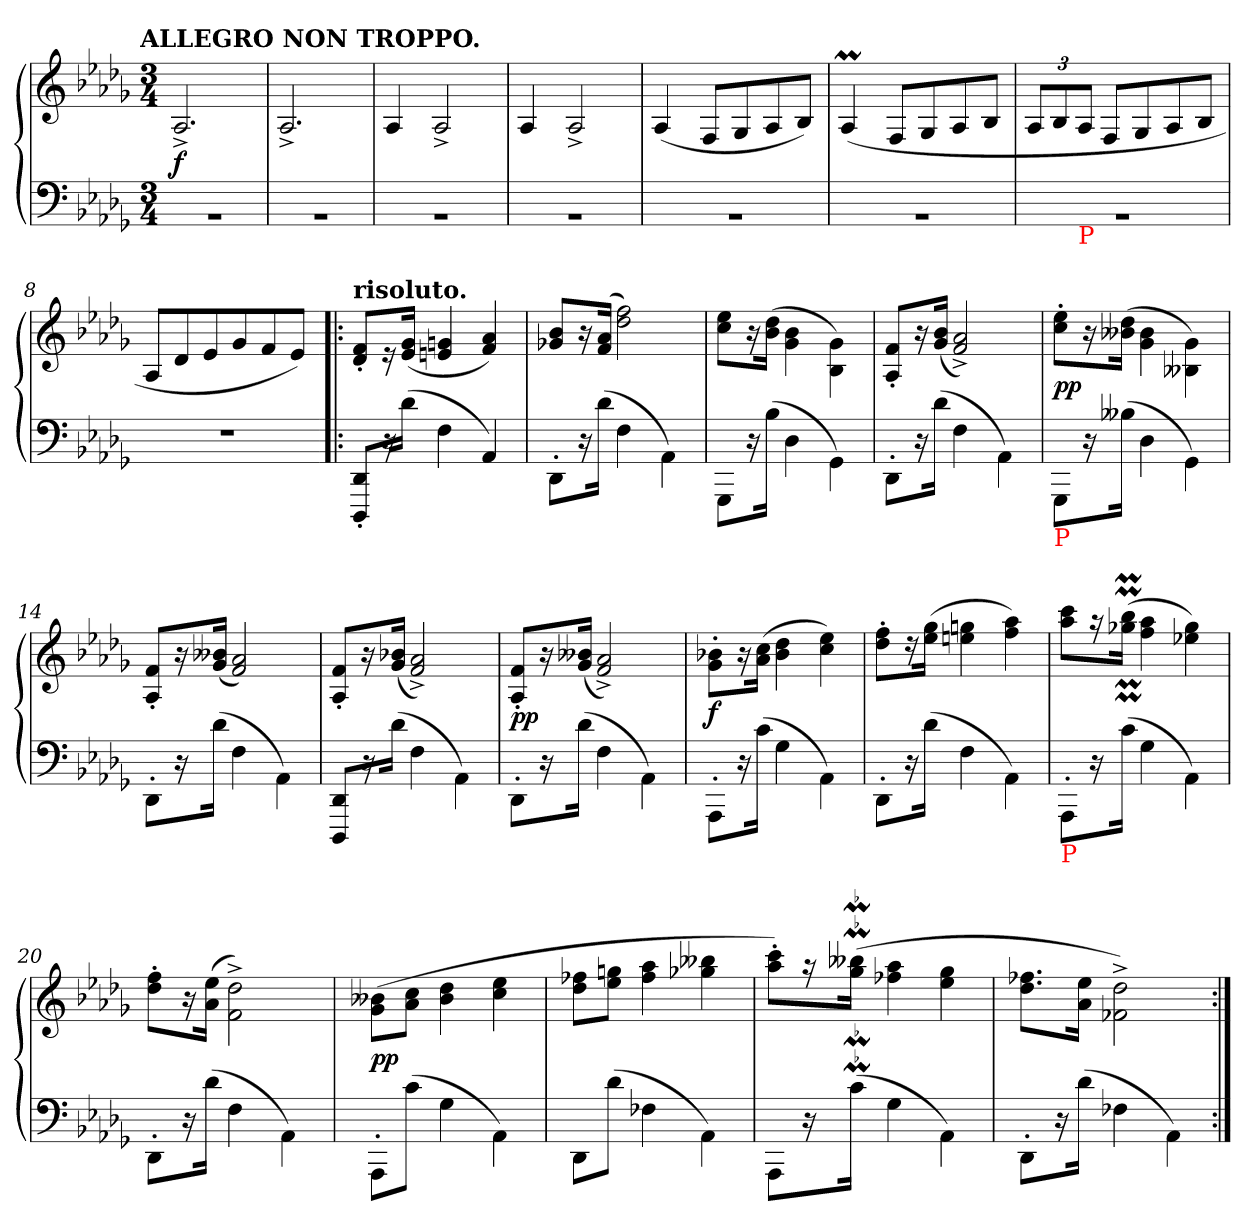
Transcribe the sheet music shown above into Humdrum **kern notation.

**kern	**kern	**dynam
*part1	*part1	*part1
*staff2	*staff1	*staff1/2
*clefF4	*clefG2	*
*k[b-e-a-d-g-]	*k[b-e-a-d-g-]	*
*D-:	*D-:	*
!!LO:TX:omd:t=ALLEGRO NON TROPPO.
*M3/4	*M3/4	*
*MM128	*MM128	*
=1	=1	=1
2.rBB	2.A-^>/	f
=2	=2	=2
2.rBB	2.A-^>/	.
=3	=3	=3
2.rBB	4A-/	.
.	2A-^>/	.
=4	=4	=4
2.rBB	4A-/	.
.	2A-^>/	.
=5	=5	=5
2.rBB	(>4A-/	.
.	8F/L	.
.	8G-/	.
.	8A-/	.
.	8B-/J)	.
=6	=6	=6
2.rBB	(>4A-M/	.
.	8F/L	.
.	8G-/	.
.	8A-/	.
.	8B-J	.
=7	=7	=7
*	*Xbrackettup	*
*^	*	*
2.rBB	6ryy	12A-/L	.
.	.	12B-/	.
!	!LO:TX:b:color=red:t=P	!	!
.	3..ryy	12A-/J	.
.	.	8F/L	.
.	.	8G-/	.
.	.	8A-/	.
.	.	8B-/J	.
*v	*v	*	*
=8	=8	=8
2.r	8A-/L	.
.	8d-	.
.	8e-	.
.	8g-	.
.	8f	.
.	8e-J)	.
=9!|:	=9!|:	=9!|:
!	!LO:TX:a:B:t=risoluto.	!
8DD-'</ 8DDD-'</L	8f'/ 8d-'/L	.
16r	16r	.
(>16d-\Jk	(<16g-/ 16e-/Jk	.
4F	4gn 4en	.
4AA-)	4a- 4f)	.
=10	=10	=10
8DD-'L	8b-/ 8g-X/L	.
16r	16r	.
(>16d-Jk	(>16a- 16fJk	.
4F	2ff 2dd-)	.
4AA-\)	.	.
=11	=11	=11
8GGG-\L	8ee- 8ccL	.
16r	16r	.
(>16B-Jk	(>16dd- 16b-Jk	.
4D-	4b-\ 4g-\	.
4GG-\)	4g-\ 4B-\)	.
=12	=12	=12
8DD-'L	8f'/ 8A-'/L	.
16r	16r	.
(>16d-Jk	(<16b- 16g-Jk	.
4F	2a-^> 2f^>)	.
4AA-\)	.	.
=13	=13	=13
!LO:TX:b:color=red:t=P	!	!
8GGG-\L	8ee-' 8cc'L	pp
16r	16r	.
(>16B--XJk	(>16dd- 16b--XJk	.
4D-	4b--\ 4g-\	.
4GG-\)	4g-\ 4B--X\)	.
=14	=14	=14
8DD-'L	8f'/ 8A-'/L	.
16r	16r	.
(>16d-Jk	(<16b--X 16g-Jk	.
4F	2a- 2f)	.
4AA-\)	.	.
=15	=15	=15
8DD-/ 8DDD-/L	8f'/ 8A-'/L	.
16r	16r	.
(>16d-\Jk	(<16b-X 16g-Jk	.
4F	2a-^>/ 2f^>/)	.
4AA-\)	.	.
=16	=16	=16
8DD-'L	8f'/ 8A-'/L	pp
16r	16r	.
(>16d-Jk	(<16b--X 16g-Jk	.
4F	2a-^> 2f^>)	.
4AA-\)	.	.
=17	=17	=17
8AAA-'\L	8b-X'\ 8g-'\L	f
16r	16r	.
(>16cJk	(>16cc 16a-Jk	.
4G-	4dd- 4b-	.
4AA-\)	4ee- 4cc)	.
=18	=18	=18
8DD-'L	8ff' 8dd-'L	.
16r	16r	.
(>16d-Jk	(>16gg- 16ee-Jk	.
4F	4ggn 4een	.
4AA-\)	4aa- 4ff)	.
=19	=19	=19
!LO:TX:b:color=red:t=P	!	!
8AAA-'\L	8ccc 8aa-L	.
16r	16r	.
(>16cJk	(>16bb-M 16gg-XMJk	.
4G-	4aa- 4ff	.
4AA-\)	4gg- 4ee-X)	.
=20	=20	=20
8DD-'L	8ff' 8dd-'L	.
16r	16r	.
(>16d-Jk	(>16ee- 16a-Jk	.
4F	2dd-^\ 2f^\)	.
4AA-\)	.	.
=21	=21	=21
8AAA-'\L	(>8b--X\ 8g-\L	pp
(>8cJ	8cc 8a-J	.
4G-	4dd- 4b--	.
4AA-\)	4ee- 4cc	.
=22	=22	=22
8DD-L	8ff-X 8dd-L	.
(>8d-J	8ggn 8ee-J	.
4F-X	4aa- 4ff-	.
4AA-\)	4bb--X 4gg-X	.
=23	=23	=23
8AAA-\L	8ccc' 8aa-'L)	.
16r	16r	.
!	!LO:MOR:acc=-	!
(>16cJk	(>16bb--XM 16gg-MJk	.
4G-	4aa- 4ff-X	.
4AA-\)	4gg- 4ee-	.
=24	=24	=24
8DD-'L	8.ff-X 8.dd-L	.
16r	.	.
(>16d-Jk	16ee- 16a-Jk	.
4F-X	2dd-^\ 2f-X^\)	.
4AA-\)	.	.
=:|!	=:|!	=:|!
*-	*-	*-
